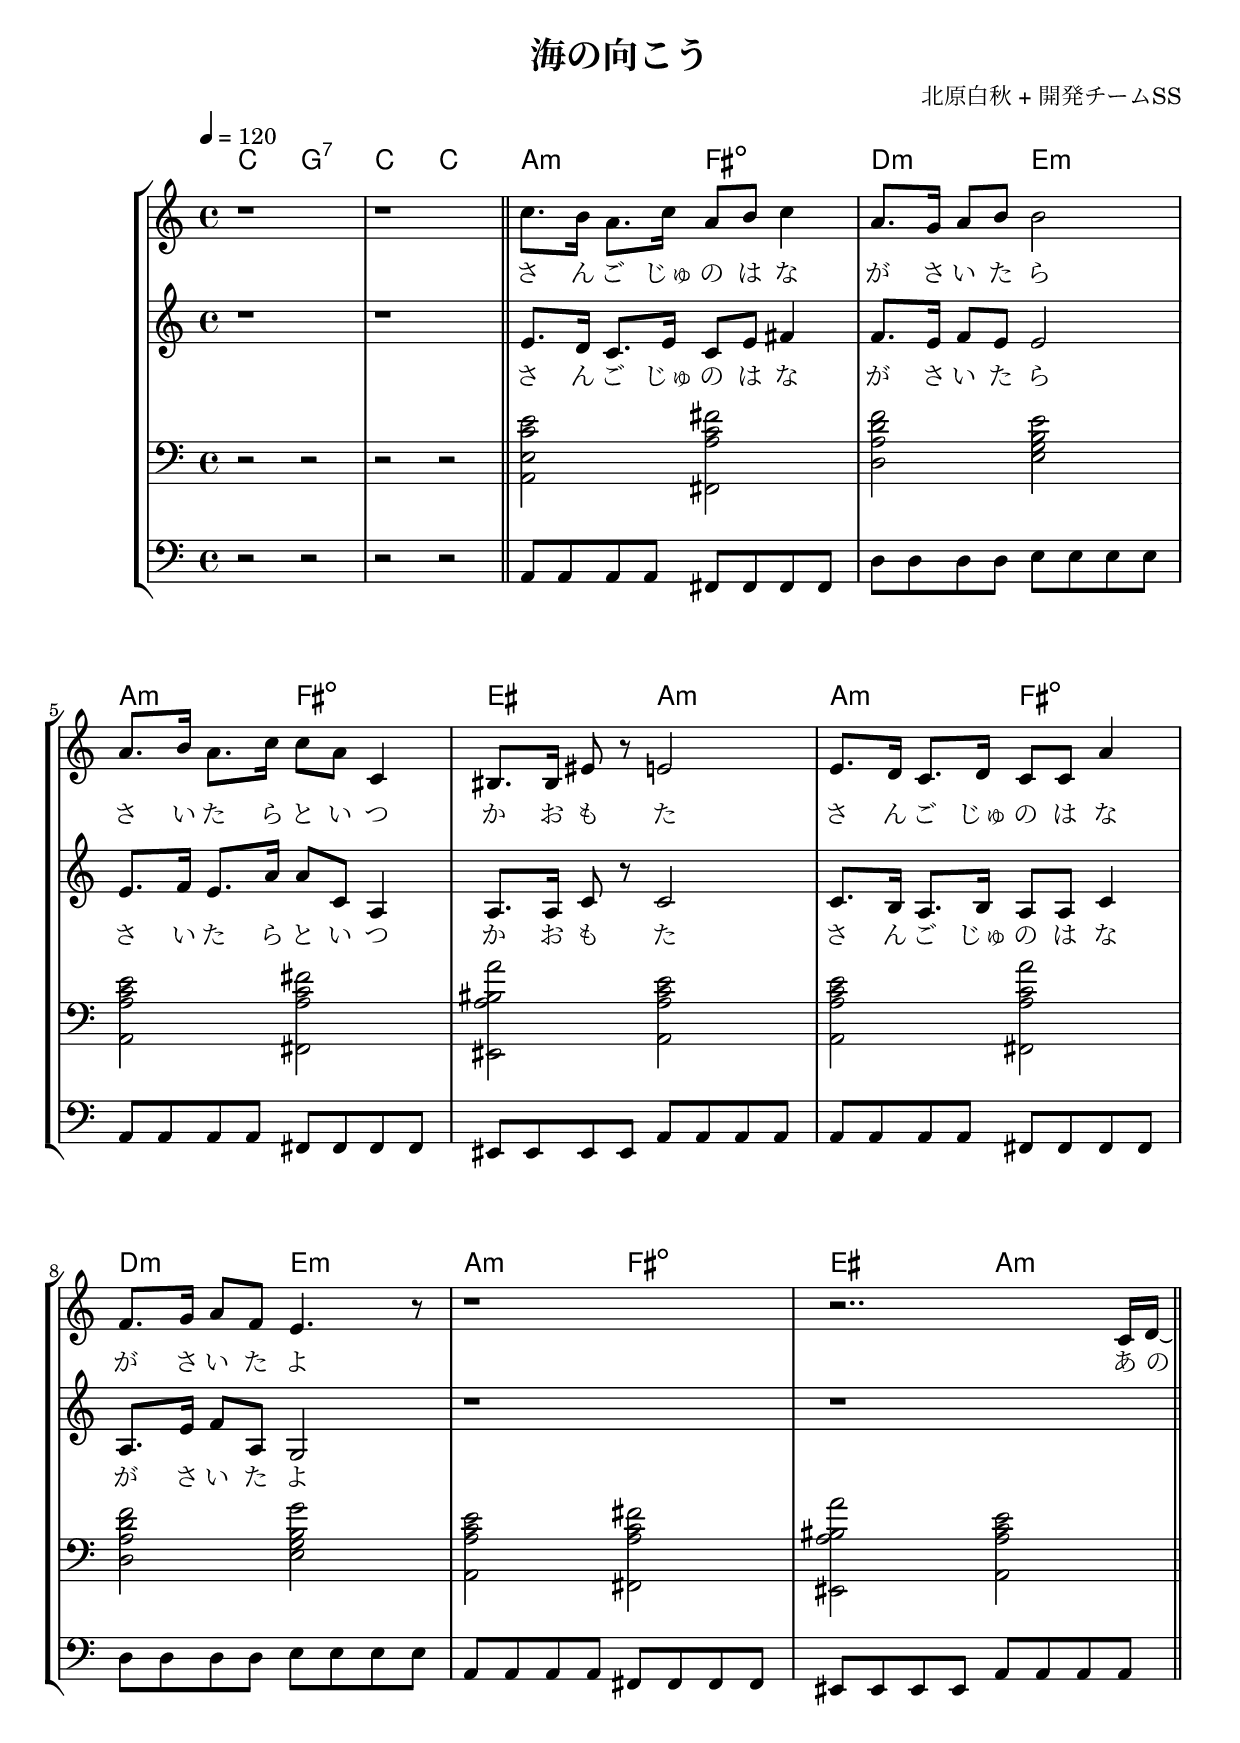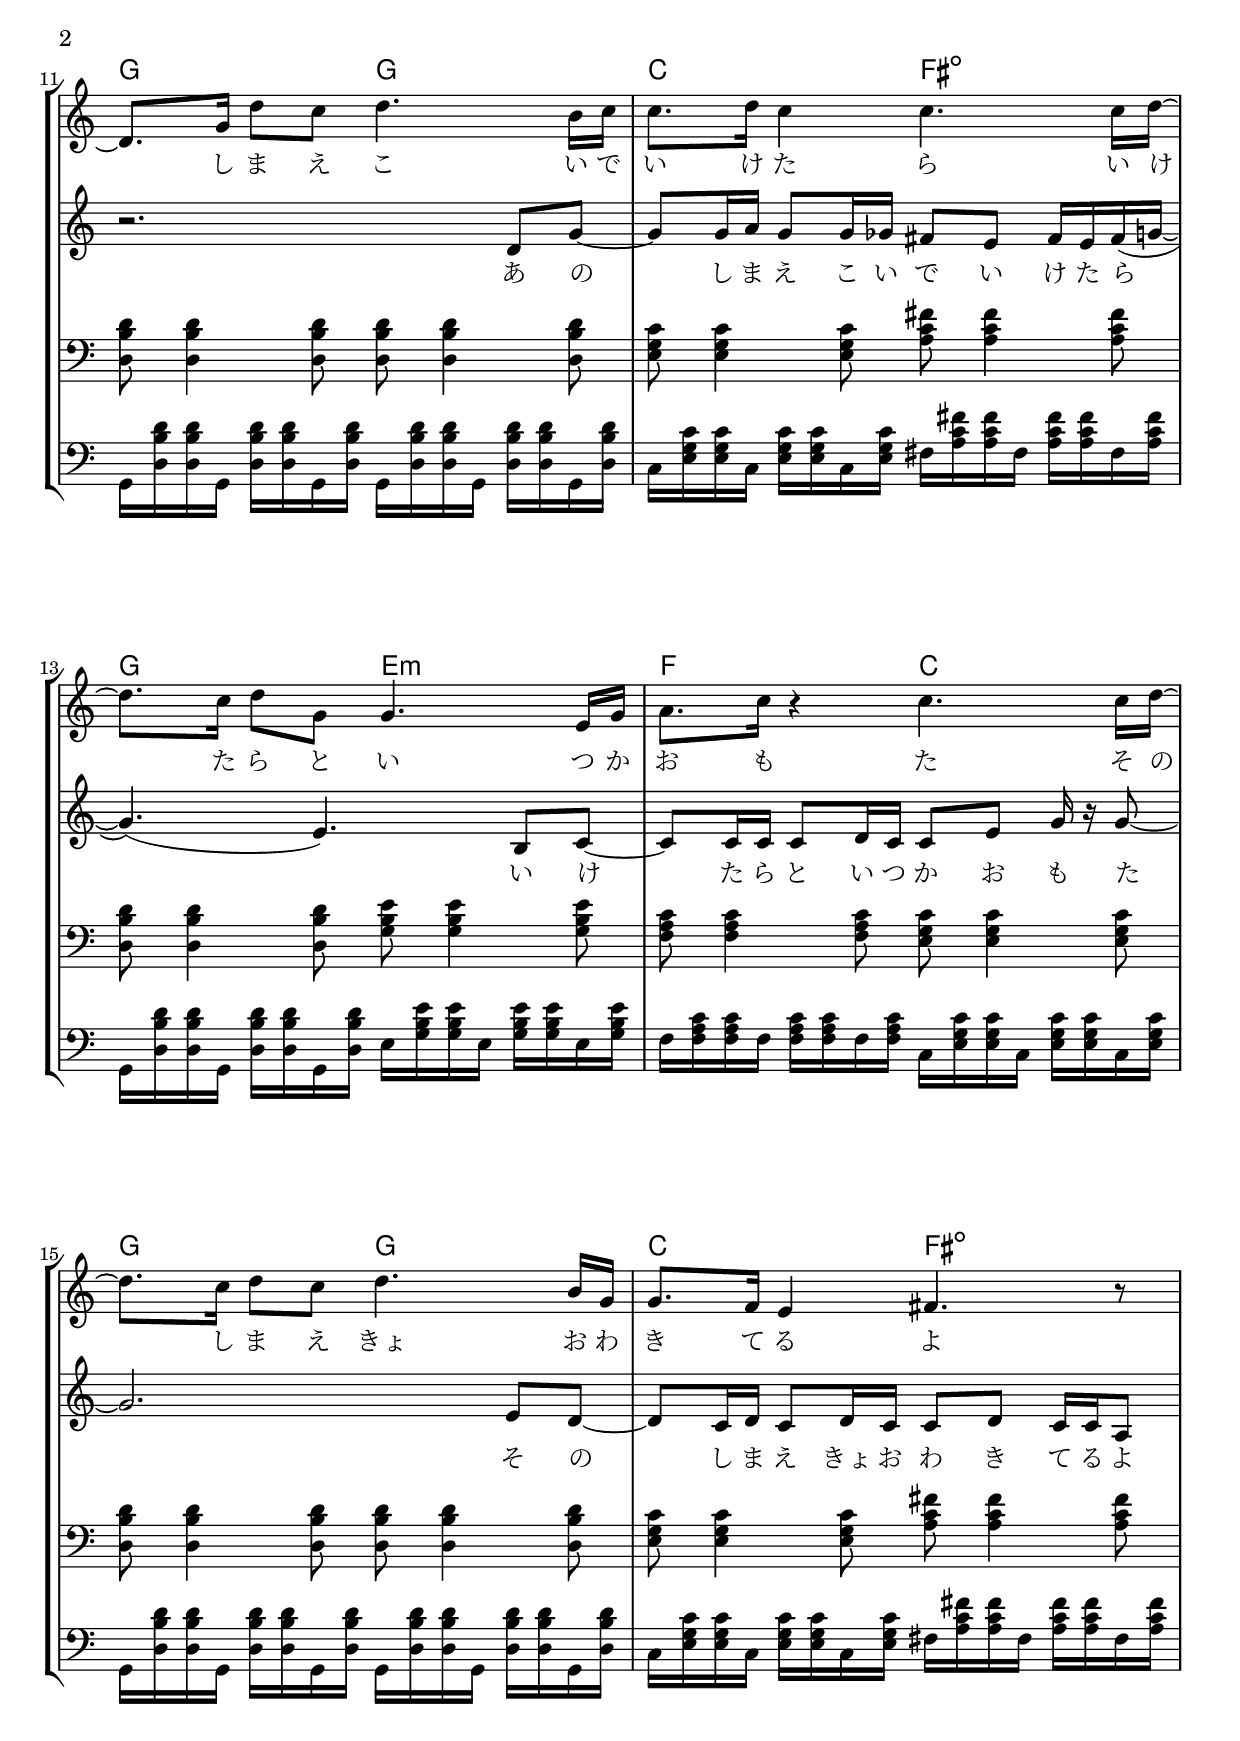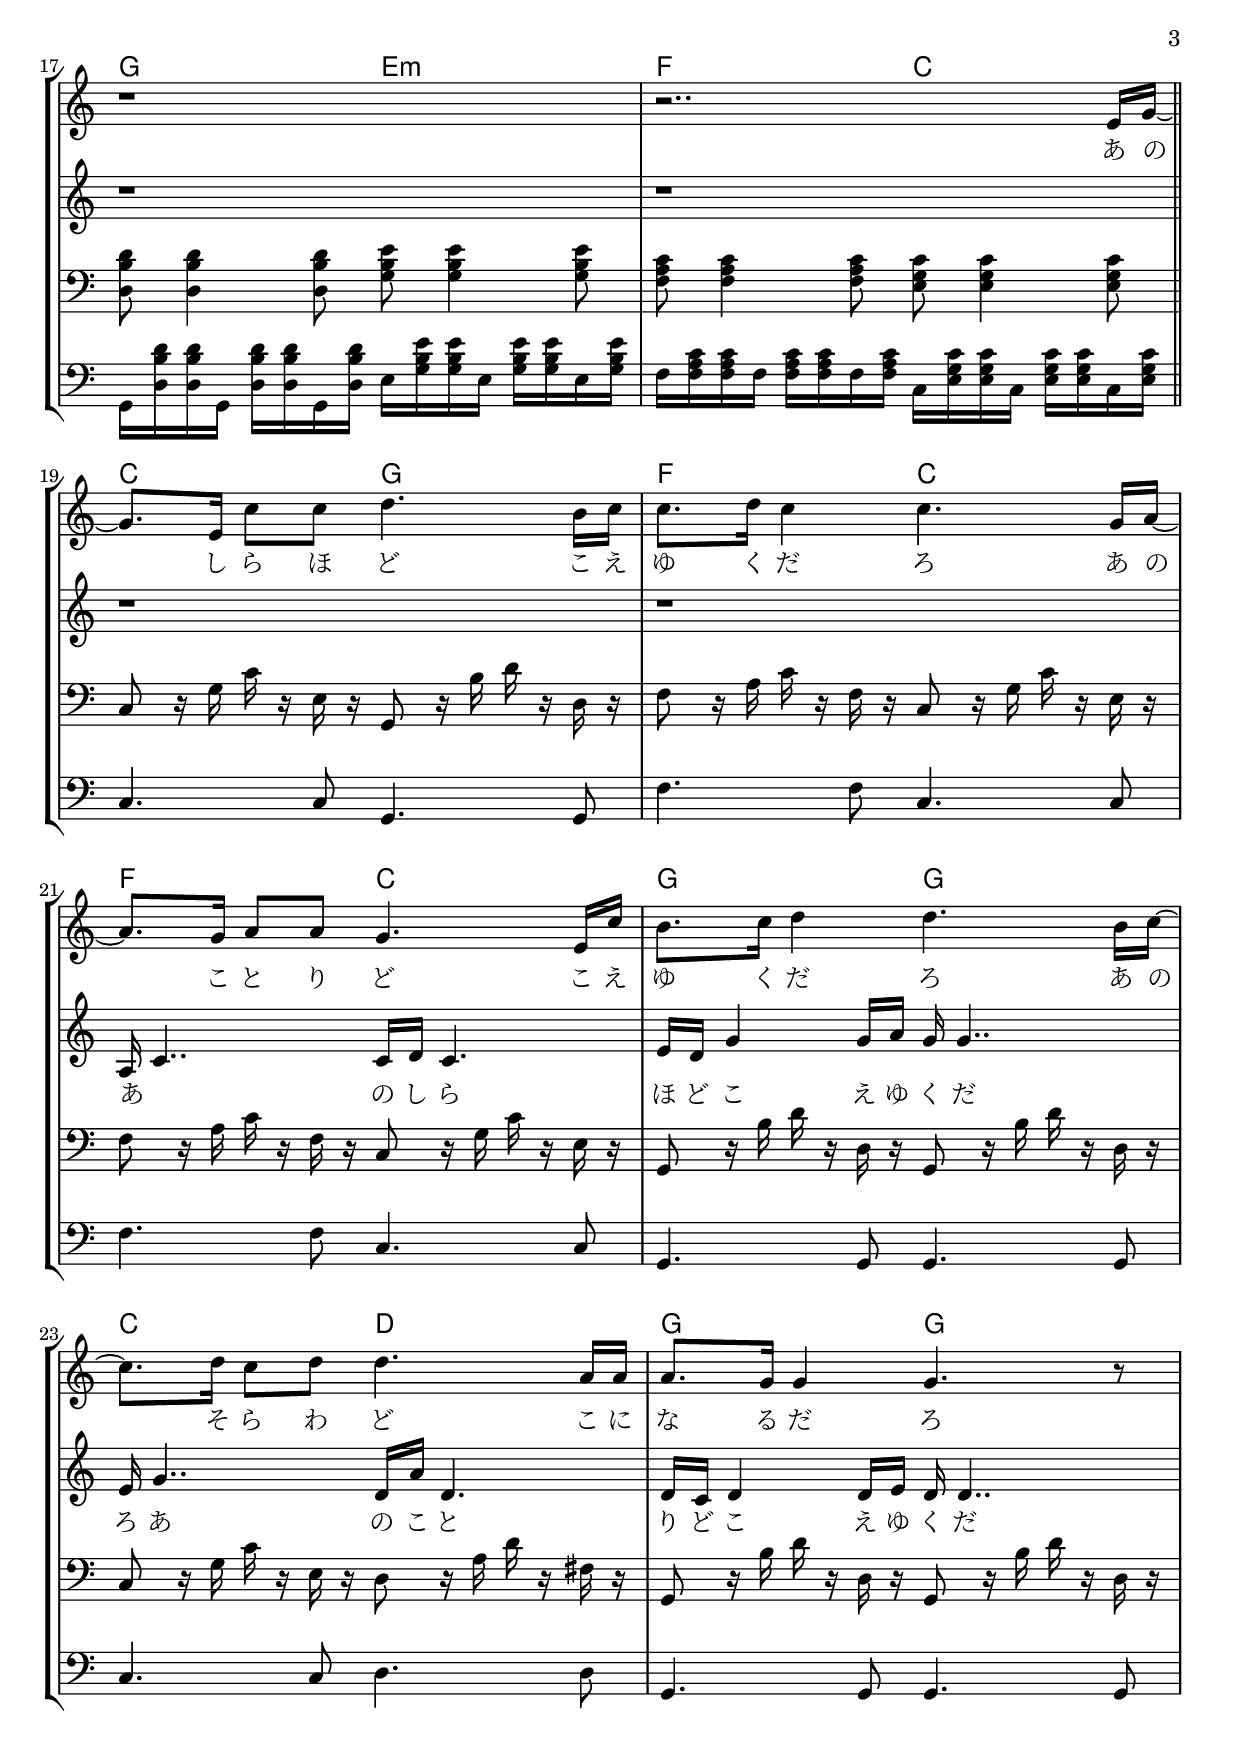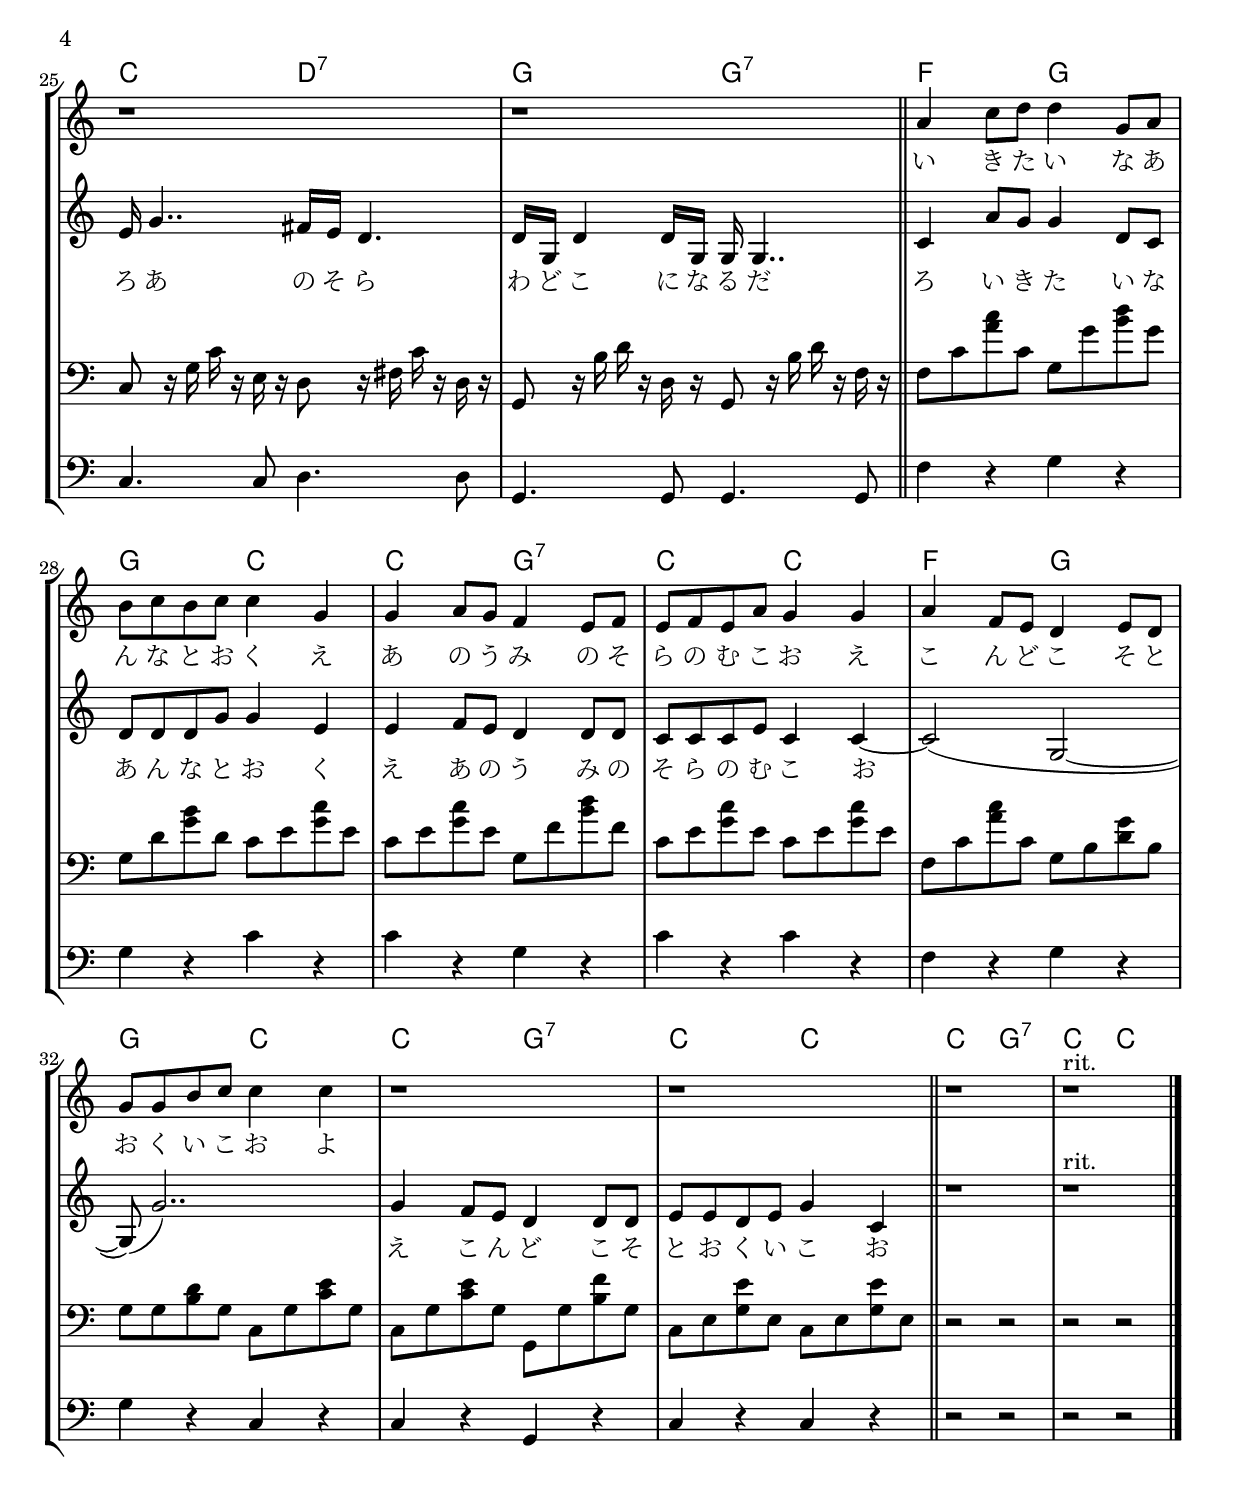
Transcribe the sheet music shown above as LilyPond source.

\version "2.12.1"

\header {
	title = \markup {海の向こう}
	composer = \markup \center-column {"北原白秋 + 開発チームSS"}
}

harmony = \chordmode {
	c2 g:7 c c 

	a:m fis:dim d:m e:m a:m fis:dim eis a:m a:m fis:dim d:m e:m a:m fis:dim eis a:m 

	g g c fis:dim g e:m f c g g c fis:dim g e:m f c 

	c g f c f c g g c d g g c d:7 g g:7 

	f g g c c g:7 c c f g g c c g:7 c c 

	c g:7 c c 
}

melody = {
	\key c \major
	\tempo 4 = 120
	r1 | r1   
	\set Staff.midiInstrument = #"fss0.32"
	\set Staff.midiMinimumVolume = #0.7
	\set Staff.midiMaximumVolume = #0.9
	c''8.  b'16  a'8.  c''16  a'8  b'8  c''4 
	a'8.  g'16  a'8  b'8  b'2 
	a'8.  b'16  a'8.  c''16  c''8  a'8  c'4 
	bis8.  bis16  eis'8  r8  e'2 
	e'8.  d'16  c'8.  d'16  c'8  c'8  a'4 
	f'8.  g'16  a'8  f'8  e'4.  	r8 r1 r2.. 	\set Staff.midiInstrument = #"fss0.32"
	\set Staff.midiMinimumVolume = #0.7
	\set Staff.midiMaximumVolume = #0.9
	c'16  d'16~ 
	d'8.  g'16  d''8  c''8  d''4.  b'16  c''16 
	c''8.  d''16  c''4  c''4.  c''16  d''16~ 
	d''8.  c''16  d''8  g'8  g'4.  e'16  g'16 
	a'8.  c''16  r4  c''4.  c''16  d''16~ 
	d''8.  c''16  d''8  c''8  d''4.  b'16  g'16 
	g'8.  f'16  e'4  fis'4.  	r8 r1 r2.. 	\set Staff.midiInstrument = #"fss0.35"
	\set Staff.midiMinimumVolume = #0.7
	\set Staff.midiMaximumVolume = #0.9
	e'16  g'16~ 
	g'8.  e'16  c''8  c''8  d''4.  b'16  c''16 
	c''8.  d''16  c''4  c''4.  g'16  a'16~ 
	a'8.  g'16  a'8  a'8  g'4.  e'16  c''16 
	b'8.  c''16  d''4  d''4.  b'16  c''16~ 
	c''8.  d''16  c''8  d''8  d''4.  a'16  a'16 
	a'8.  g'16  g'4  g'4.  	r8 r1 r1 	\set Staff.midiInstrument = #"fss0.35"
	\set Staff.midiMinimumVolume = #0.7
	\set Staff.midiMaximumVolume = #0.9
	a'4  c''8  d''8  d''4  g'8  a'8 
	b'8  c''8  b'8  c''8  c''4  g'4 
	g'4  a'8  g'8  f'4  e'8  f'8 
	e'8  f'8  e'8  a'8  g'4  g'4 
	a'4  f'8  e'8  d'4  e'8  d'8 
	g'8  g'8  b'8  c''8  c''4  c''4
	r1 r1 	r1 | r1^"rit." \bar "|."
}

words = \lyricmode {
	
	さ  ん  ご  じゅ  の  は  な  が  さ  い  た  ら  さ  い  た  ら  と  い  つ  か  お  も  た  さ  ん  ご  じゅ  の  は  な  が  さ  い  た  よ  
	あ  の  し  ま  え  こ  い  で  い  け  た  ら  い  け  た  ら  と  い  つ  か  お  も  た  そ  の  し  ま  え  きょ  お  わ  き  て  る  よ  
	あ  の  し  ら  ほ  ど  こ  え  ゆ  く  だ  ろ  あ  の  こ  と  り  ど  こ  え  ゆ  く  だ  ろ  あ  の  そ  ら  わ  ど  こ  に  な  る  だ  ろ  
	い  き  た  い  な  あ  ん  な  と  お  く  え  あ  の  う  み  の  そ  ら  の  む  こ  お  え  こ  ん  ど  こ  そ  と  お  く  い  こ  お  よ  
	
}

secondmelody = {
	\key c \major
	\tempo 4 = 120
	r1 | r1   
	\set Staff.midiInstrument = #"fss0.32"
	\set Staff.midiMinimumVolume = #0.7
	\set Staff.midiMaximumVolume = #0.9
	e'8.  d'16  c'8.  e'16  c'8  e'8  fis'4 
	f'8.  e'16  f'8  e'8  e'2 
	e'8.  f'16  e'8.  a'16  a'8  c'8  a4 
	a8.  a16  c'8  r8  c'2 
	c'8.  b16  a8.  b16  a8  a8  c'4 
	a8.  e'16  f'8  a8  g2
	r1 r1 	\set Staff.midiInstrument = #"fss0.32"
	\set Staff.midiMinimumVolume = #0.7
	\set Staff.midiMaximumVolume = #0.9
	r2. d'8  g'8~ 
	g'8  g'16  a'16  g'8  g'16  ges'16  fis'8  e'8  fis'16  e'16  fis'16  (g'16~ 
	g'4.)  (e'4.)  b8  c'8~ 
	c'8  c'16  c'16  c'8  d'16  c'16  c'8  e'8  g'16  r16  g'8~ 
	g'2.  e'8  d'8~ 
	d'8  c'16  d'16  c'8  d'16  c'16  c'8  d'8  c'16  c'16  a8
	r1 r1 	\set Staff.midiInstrument = #"fss0.35"
	\set Staff.midiMinimumVolume = #0.7
	\set Staff.midiMaximumVolume = #0.9
	r1
r1 ~ 
	a16  c'4..  c'16  d'16  c'4. 
	e'16  d'16  g'4  g'16  a'16  g'16  g'4.. 
	e'16  g'4..  d'16  a'16  d'4. 
	d'16  c'16  d'4  d'16  e'16  d'16  d'4.. 
	e'16  g'4..  fis'16  e'16  d'4. 
	d'16  g16  d'4  d'16  g16  g16  g4..
	\set Staff.midiInstrument = #"fss0.35"
	\set Staff.midiMinimumVolume = #0.7
	\set Staff.midiMaximumVolume = #0.9
	c'4  a'8  g'8  g'4  d'8  c'8 
	d'8  d'8  d'8  g'8  g'4  e'4 
	e'4  f'8  e'8  d'4  d'8  d'8 
	c'8  c'8  c'8  e'8  c'4  c'4~ 
	c'2  (g2~ 
	g8)  (g'2..) 
	g'4  f'8  e'8  d'4  d'8  d'8 
	e'8  e'8  d'8  e'8  g'4  c'4
	r1 | r1^"rit." \bar "|."
}

secondwords = \lyricmode {
	
	さ  ん  ご  じゅ  の  は  な  が  さ  い  た  ら  さ  い  た  ら  と  い  つ  か  お  も  た  さ  ん  ご  じゅ  の  は  な  が  さ  い  た  よ  
	あ  の  し  ま  え  こ  い  で  い  け  た  ら  い  け  た  ら  と  い  つ  か  お  も  た  そ  の  し  ま  え  きょ  お  わ  き  て  る  よ  
	あ  の  し  ら  ほ  ど  こ  え  ゆ  く  だ  ろ  あ  の  こ  と  り  ど  こ  え  ゆ  く  だ  ろ  あ  の  そ  ら  わ  ど  こ  に  な  る  だ  ろ  
	い  き  た  い  な  あ  ん  な  と  お  く  え  あ  の  う  み  の  そ  ら  の  む  こ  お  え  こ  ん  ど  こ  そ  と  お  く  い  こ  お  よ  
	
}

tempochange = {
	\tempo 4 = 120
	r1 | r1 \bar "||"
	\tempo 4 = 120
	r1 | r1 | r1 | r1 | r1 | r1 | r1 | r1 \bar "||"
	\tempo 4 = 120
	r1 | r1 | r1 | r1 | r1 | r1 | r1 | r1 \bar "||"
	\tempo 4 = 120
	r1 | r1 | r1 | r1 | r1 | r1 | r1 | r1 \bar "||"
	\tempo 4 = 120
	r1 | r1 | r1 | r1 | r1 | r1 | r1 | r1 \bar "||"
	\tempo 4 = 120
	r1 | \tempo 4 = 90 r2 \tempo 4 = 80 r2 \bar "|."
}

mainacc = {
	\clef bass
	\set Staff.midiInstrument = #"Acoustic grand"
	\set Staff.midiMinimumVolume = #0.3
	\set Staff.midiMaximumVolume = #0.6
	\key c \major
	\tempo 4 = 120
	r2
	r2
	r2
	r2
	\bar "||"

	\set Staff.midiInstrument = #"String Ensemble 1"
	\set Staff.midiMinimumVolume = #0.3
	\set Staff.midiMaximumVolume = #0.6
	<a, e c' e'>2
	<fis, a c' fis'>2
	<d a d' f'>2
	<e g b e'>2
	<a, a c' e'>2
	<fis, a c' fis'>2
	<eis, a bis a'>2
	<a, a c' e'>2
	<a, a c' e'>2
	<fis, a c' a'>2
	<d a d' f'>2
	<e g b g'>2
	<a, a c' e'>2
	<fis, a c' fis'>2
	<eis, a bis a'>2
	<a, a c' e'>2
	\bar "||"

	\set Staff.midiInstrument = #"String Ensemble 1"
	\set Staff.midiMinimumVolume = #0.3
	\set Staff.midiMaximumVolume = #0.6
	<d b d'>8 <d b d'>4 <d b d'>8
	<d b d'>8 <d b d'>4 <d b d'>8
	<e g c'>8 <e g c'>4 <e g c'>8
	<a c' fis'>8 <a c' fis'>4 <a c' fis'>8
	<d b d'>8 <d b d'>4 <d b d'>8
	<g b e'>8 <g b e'>4 <g b e'>8
	<f a c'>8 <f a c'>4 <f a c'>8
	<e g c'>8 <e g c'>4 <e g c'>8
	<d b d'>8 <d b d'>4 <d b d'>8
	<d b d'>8 <d b d'>4 <d b d'>8
	<e g c'>8 <e g c'>4 <e g c'>8
	<a c' fis'>8 <a c' fis'>4 <a c' fis'>8
	<d b d'>8 <d b d'>4 <d b d'>8
	<g b e'>8 <g b e'>4 <g b e'>8
	<f a c'>8 <f a c'>4 <f a c'>8
	<e g c'>8 <e g c'>4 <e g c'>8
	\bar "||"

	\set Staff.midiInstrument = #"Flute"
	\set Staff.midiMinimumVolume = #0.3
	\set Staff.midiMaximumVolume = #0.6
	c8r16g16c'16r16e16r16
	g,8r16b16d'16r16d16r16
	f8r16a16c'16r16f16r16
	c8r16g16c'16r16e16r16
	f8r16a16c'16r16f16r16
	c8r16g16c'16r16e16r16
	g,8r16b16d'16r16d16r16
	g,8r16b16d'16r16d16r16
	c8r16g16c'16r16e16r16
	d8r16a16d'16r16fis16r16
	g,8r16b16d'16r16d16r16
	g,8r16b16d'16r16d16r16
	c8r16g16c'16r16e16r16
	d8r16fis16c'16r16d16r16
	g,8r16b16d'16r16d16r16
	g,8r16b16d'16r16f16r16
	\bar "||"

	\set Staff.midiInstrument = #"Flute"
	\set Staff.midiMinimumVolume = #0.3
	\set Staff.midiMaximumVolume = #0.6
	f8 c' <c'' a'> c'
	g8 g' <b' d''> g'
	g8 d' <g' b'> d'
	c'8 e' <g' c''> e'
	c'8 e' <g' c''> e'
	g8 f' <b' d''> f'
	c'8 e' <g' c''> e'
	c'8 e' <g' c''> e'
	f8 c' <a' c''> c'
	g8 b <d' g'> b
	g8 g <b d'> g
	c8 g <c' e'> g
	c8 g <c' e'> g
	g,8 g <b f'> g
	c8 e <g e'> e
	c8 e <g e'> e
	\bar "||"

	\set Staff.midiInstrument = #"Acoustic grand"
	\set Staff.midiMinimumVolume = #0.3
	\set Staff.midiMaximumVolume = #0.6
	r2
	r2
	r2
	r2
	\bar "|."
}

subacc = {
	\clef bass
	\set Staff.midiInstrument = #"Acoustic grand"
	\set Staff.midiMinimumVolume = #0.3
	\set Staff.midiMaximumVolume = #0.6
	\key c \major
	\tempo 4 = 120
	r2
	r2
	r2
	r2
	\bar "||"

	\set Staff.midiInstrument = #"Electric Bass (finger)"
	\set Staff.midiMinimumVolume = #0.3
	\set Staff.midiMaximumVolume = #0.6
	a,8 a,8 a,8 a,8
	fis,8 fis,8 fis,8 fis,8
	d8 d8 d8 d8
	e8 e8 e8 e8
	a,8 a,8 a,8 a,8
	fis,8 fis,8 fis,8 fis,8
	eis,8 eis,8 eis,8 eis,8
	a,8 a,8 a,8 a,8
	a,8 a,8 a,8 a,8
	fis,8 fis,8 fis,8 fis,8
	d8 d8 d8 d8
	e8 e8 e8 e8
	a,8 a,8 a,8 a,8
	fis,8 fis,8 fis,8 fis,8
	eis,8 eis,8 eis,8 eis,8
	a,8 a,8 a,8 a,8
	\bar "||"

	\set Staff.midiInstrument = #"Electric Bass (pick)"
	\set Staff.midiMinimumVolume = #0.3
	\set Staff.midiMaximumVolume = #0.6
	g,16 <d b d'>16 <d b d'>16 g,16   <d b d'>16 <d b d'>16 g,16 <d b d'>16
	g,16 <d b d'>16 <d b d'>16 g,16   <d b d'>16 <d b d'>16 g,16 <d b d'>16
	c16 <e g c'>16 <e g c'>16 c16   <e g c'>16 <e g c'>16 c16 <e g c'>16
	fis16 <a c' fis'>16 <a c' fis'>16 fis16   <a c' fis'>16 <a c' fis'>16 fis16 <a c' fis'>16
	g,16 <d b d'>16 <d b d'>16 g,16   <d b d'>16 <d b d'>16 g,16 <d b d'>16
	e16 <g b e'>16 <g b e'>16 e16   <g b e'>16 <g b e'>16 e16 <g b e'>16
	f16 <f a c'>16 <f a c'>16 f16   <f a c'>16 <f a c'>16 f16 <f a c'>16
	c16 <e g c'>16 <e g c'>16 c16   <e g c'>16 <e g c'>16 c16 <e g c'>16
	g,16 <d b d'>16 <d b d'>16 g,16   <d b d'>16 <d b d'>16 g,16 <d b d'>16
	g,16 <d b d'>16 <d b d'>16 g,16   <d b d'>16 <d b d'>16 g,16 <d b d'>16
	c16 <e g c'>16 <e g c'>16 c16   <e g c'>16 <e g c'>16 c16 <e g c'>16
	fis16 <a c' fis'>16 <a c' fis'>16 fis16   <a c' fis'>16 <a c' fis'>16 fis16 <a c' fis'>16
	g,16 <d b d'>16 <d b d'>16 g,16   <d b d'>16 <d b d'>16 g,16 <d b d'>16
	e16 <g b e'>16 <g b e'>16 e16   <g b e'>16 <g b e'>16 e16 <g b e'>16
	f16 <f a c'>16 <f a c'>16 f16   <f a c'>16 <f a c'>16 f16 <f a c'>16
	c16 <e g c'>16 <e g c'>16 c16   <e g c'>16 <e g c'>16 c16 <e g c'>16
	\bar "||"

	\set Staff.midiInstrument = #"Contrabass"
	\set Staff.midiMinimumVolume = #0.3
	\set Staff.midiMaximumVolume = #0.6
	c4.c8
	g,4.g,8
	f4.f8
	c4.c8
	f4.f8
	c4.c8
	g,4.g,8
	g,4.g,8
	c4.c8
	d4.d8
	g,4.g,8
	g,4.g,8
	c4.c8
	d4.d8
	g,4.g,8
	g,4.g,8
	\bar "||"

	\set Staff.midiInstrument = #"Orchestra Hit"
	\set Staff.midiMinimumVolume = #0.3
	\set Staff.midiMaximumVolume = #0.6
	f4 r4
	g4 r4
	g4 r4
	c'4 r4
	c'4 r4
	g4 r4
	c'4 r4
	c'4 r4
	f4 r4
	g4 r4
	g4 r4
	c4 r4
	c4 r4
	g,4 r4
	c4 r4
	c4 r4
	\bar "||"

	\set Staff.midiInstrument = #"Acoustic grand"
	\set Staff.midiMinimumVolume = #0.3
	\set Staff.midiMaximumVolume = #0.6
	r2
	r2
	r2
	r2
	\bar "|."
}

percA = {
	\drummode {
	r1 |r1 \bar "||"
	r1  |r1  |r1  |r1  |r1  |r1  |r1  |r2 r8 hho4 hho8  \bar "||"
	hh8 hh8 hh8 hh8 hh8 hh8 hh8 hh8  |hh8 hh8 hh8 hh8 hh4 hh8 hh8  |hh8 hh8 hh8 hh8 hh8 hh8 hh8 hh8  |hh8 hh8 hh8 hh2 r8  |hh8 hh8 hh8 hh8 hh8 hh8 hh8 hh8  |hh8 hh8 hh8 hh8 hh4 hh8 hh8  |hh8 hh8 hh8 hh8 hh8 hh8 hh8 hh8  |r8 hh2. r8  \bar "||"
	hh8 hh8 hh8 hh8 hh8 hh8 hh8 hh8  |hh8 hh8 hh8 hh8 hh4 hh8 hh8  |hh8 hh8 hh8 hh8 hh8 hh8 hh8 hh8  |hh8 hh8 hh8 hh2 r8  |hh8 hh8 hh8 hh8 hh8 hh8 hh8 hh8  |hh8 hh8 hh8 hh8 hh4 hh8 hh8  |hh8 hh8 hh8 hh8 hh8 hh8 hh8 hh8  |r8 hh2. r8  \bar "||"
	r1  |r1  |r1  |r1  |r1  |r1  |r1  |r2 r8 hho4 hho8  \bar "||"
	r1 |r1 \bar "|."
	}
}

percB = {
	\drummode {
	r1 |r1 \bar "||"
	r4. hhp2 hhp8  |r4. hhp2 hhp8  |r4. hhp2 hhp8  |r4. hhp2 hhp8  |r4. hhp2 hhp8  |r4. hhp2 hhp8  |r4. hhp2 hhp8  |hhp4 hhp4 hhp4 hhp4  \bar "||"
	r4 sn8. sn8 sn8. sn8. sn16  |r4 sn8. sn8 sn8. sn4  |r4 sn8. sn8 sn8. sn8. sn16  |r8 sn8 sn4 sn8 sn16 sn8 sn8 sn16  |r4 sn8. sn8 sn8. sn8. sn16  |r4 sn8. sn8 sn8. sn4  |r4 sn8. sn8 sn8. sn8. sn16  |r4 sn2 sn4  \bar "||"
	r4 sn8. sn8 sn8. sn8. sn16  |r4 sn8. sn8 sn8. sn4  |r4 sn8. sn8 sn8. sn8. sn16  |r8 sn8 sn4 sn8 sn16 sn8 sn8 sn16  |r4 sn8. sn8 sn8. sn8. sn16  |r4 sn8. sn8 sn8. sn4  |r4 sn8. sn8 sn8. sn8. sn16  |r4 sn2 sn4  \bar "||"
	r4. hhp2 hhp8  |r4. hhp2 hhp8  |r4. hhp2 hhp8  |r4. hhp2 hhp8  |r4. hhp2 hhp8  |r4. hhp2 hhp8  |r4. hhp2 hhp8  |hhp4 hhp4 hhp4 hhp4  \bar "||"
	r1 |r1 \bar "|."
	}
}

percC = {
	\drummode {
	r1 |r1 \bar "||"
	hh4 hh4 hh4 hh4  |hh4 hh4 hh4 hh4  |hh4 hh4 hh4 hh4  |hh4 hh4 hh4 hh4  |hh4 hh4 hh4 hh4  |hh4 hh4 hh4 hh4  |hh4 hh4 hh4 hh4  |r4. hh2 r8  \bar "||"
	bd8 bd4 bd2 bd8  |bd8 bd2 bd4.  |bd8 bd4 bd2 bd8  |bd4 r16 bd8. bd2  |bd8 bd4 bd2 bd8  |bd8 bd2 bd4.  |bd8 bd4 bd2 bd8  |bd8 bd4. bd4. bd8  \bar "||"
	bd8 bd4 bd2 bd8  |bd8 bd2 bd4.  |bd8 bd4 bd2 bd8  |bd4 r16 bd8. bd2  |bd8 bd4 bd2 bd8  |bd8 bd2 bd4.  |bd8 bd4 bd2 bd8  |bd8 bd4. bd4. bd8  \bar "||"
	hh4 hh4 hh4 hh4  |hh4 hh4 hh4 hh4  |hh4 hh4 hh4 hh4  |hh4 hh4 hh4 hh4  |hh4 hh4 hh4 hh4  |hh4 hh4 hh4 hh4  |hh4 hh4 hh4 hh4  |r4. hh2 r8  \bar "||"
	r1 |r1 \bar "|."
	}
}

percD = {
	\drummode {
	r1 |r1 \bar "||"
	bd2. r8 bd8  |bd8. bd8. bd2 bd8  |bd2. r8 bd8  |bd8. bd8. bd2 bd8  |bd2. r8 bd8  |bd8. bd8. bd2 bd8  |bd2. r8 bd8  |bd8. bd4. r16 bd4 bd8  \bar "||"
	r1  |r2 r8 hho4.  |r1  |r4. r16 hho2 r16  |r1  |r2 r8 hho4.  |r1  |r4. r16 hho2 r16  \bar "||"
	r1  |r2 r8 hho4.  |r1  |r4. r16 hho2 r16  |r1  |r2 r8 hho4.  |r1  |r4. r16 hho2 r16  \bar "||"
	bd2. r8 bd8  |bd8. bd8. bd2 bd8  |bd2. r8 bd8  |bd8. bd8. bd2 bd8  |bd2. r8 bd8  |bd8. bd8. bd2 bd8  |bd2. r8 bd8  |bd8. bd4. r16 bd4 bd8  \bar "||"
	r1 |r1 \bar "|."
	}
}

percE = {
	\drummode {
	r1 |r1 \bar "||"
	r1 | r1 | r1 | r1 | r1 | r1 | r1 | r1 \bar "||"
	r1 |r1 |r1 |r1 |r1 |r1 |r1 |cymc1  \bar "||"
	r1 |r1 |r1 |r1 |r1 |r1 |r1 |cymc1  \bar "||"
	r1 | r1 | r1 | r1 | r1 | r1 | r1 | r1 \bar "||"
	r1 |r1 \bar "|."
	}
}

percF = {
	\drummode {
	r1 | r1 \bar "||"
	r1 | r1 | r1 | r1 | r1 | r1 | r1 | r1 \bar "||"
	r1 |r1 |r1 |r1 |r1 |r1 |r1 |r4 r16 tommh16 tommh4. tommh4  \bar "||"
	r1 |r1 |r1 |r1 |r1 |r1 |r1 |r4 r16 tommh16 tommh4. tommh4  \bar "||"
	r1 | r1 | r1 | r1 | r1 | r1 | r1 | r1 \bar "||"
	r1 | r1 \bar "|."
	}
}

percG = {
	\drummode {
	r1 | r1 \bar "||"
	r1 | r1 | r1 | r1 | r1 | r1 | r1 | r1 \bar "||"
	r1 |r1 |r1 |r1 |r1 |r1 |r1 |r4. r16 tomml4. tomml8.  \bar "||"
	r1 |r1 |r1 |r1 |r1 |r1 |r1 |r4. r16 tomml4. tomml8.  \bar "||"
	r1 | r1 | r1 | r1 | r1 | r1 | r1 | r1 \bar "||"
	r1 | r1 \bar "|."
	}
}

percH = {
	\drummode {
	r1 | r1 \bar "||"
	r1 | r1 | r1 | r1 | r1 | r1 | r1 | r1 \bar "||"
	r1 |r1 |r1 |r1 |r1 |r1 |r1 |r2 r16 toml8 toml4 r16  \bar "||"
	r1 |r1 |r1 |r1 |r1 |r1 |r1 |r2 r16 toml8 toml4 r16  \bar "||"
	r1 | r1 | r1 | r1 | r1 | r1 | r1 | r1 \bar "||"
	r1 | r1 \bar "|."
	}
}

percI = {
	\drummode {
	r1 | r1 \bar "||"
	r1 | r1 | r1 | r1 | r1 | r1 | r1 | r1 \bar "||"
	r1 |r1 |r1 |r1 |r1 |r1 |r1 |r2 r8 tomfh4 tomfh8  \bar "||"
	r1 |r1 |r1 |r1 |r1 |r1 |r1 |r2 r8 tomfh4 tomfh8  \bar "||"
	r1 | r1 | r1 | r1 | r1 | r1 | r1 | r1 \bar "||"
	r1 | r1 \bar "|."
	}
}

\score {
	<<
		\new StaffGroup <<
			\new ChordNames {\harmony}
			\new Voice = "melody" {\melody}
			\new Lyrics \lyricsto "melody" \words
			\new Voice = "secondmelody" {\secondmelody}
			\new Lyrics \lyricsto "secondmelody" \secondwords
			\new Staff = "mainacc" {\mainacc}
			\new Staff = "subacc" {\subacc}
		>>
	>>
	\layout { }
}
